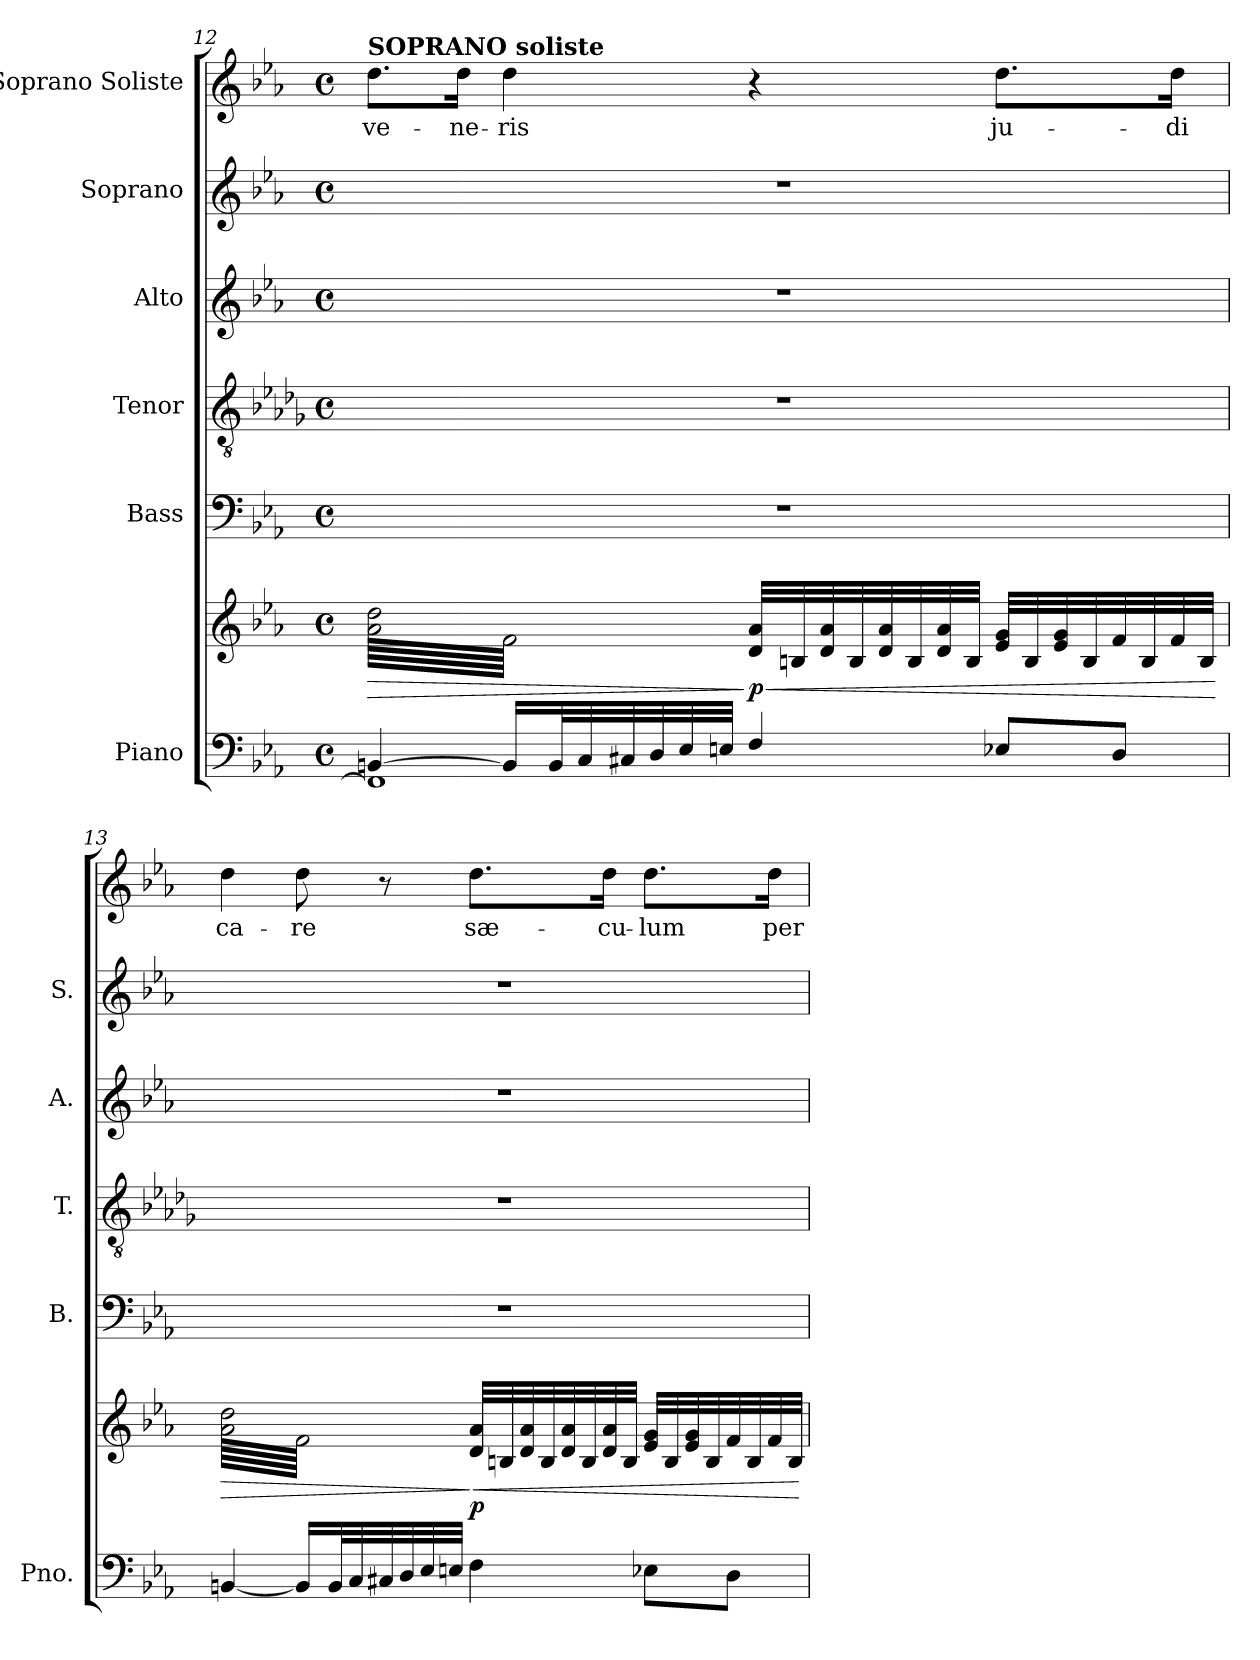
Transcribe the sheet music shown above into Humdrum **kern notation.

**kern	**kern	**dynam	**kern	**kern	**kern	**kern	**kern	**text
*part6	*part6	*part6	*part5	*part4	*part3	*part2	*part1	*part1
*staff7	*staff6	*staff6/7	*staff5	*staff4	*staff3	*staff2	*staff1	*staff1
*I"Piano	*	*	*I"Bass	*I"Tenor	*I"Alto	*I"Soprano	*I"Soprano Soliste	*
*I'Pno.	*	*	*I'B.	*I'T.	*I'A.	*I'S.	*	*
!!LO:PB:g=z
*clefF4	*clefG2	*	*clefF4	*clefGv2	*clefG2	*clefG2	*clefG2	*
*	*	*	*	*ITrd8c14	*	*	*	*
*k[b-e-a-]	*k[b-e-a-]	*	*k[b-e-a-]	*k[b-e-a-d-g-]	*k[b-e-a-]	*k[b-e-a-]	*k[b-e-a-]	*
*M4/4	*M4/4	*	*M4/4	*M4/4	*M4/4	*M4/4	*M4/4	*
*met(c)	*met(c)	*	*met(c)	*met(c)	*met(c)	*met(c)	*met(c)	*
=12	=12	=12	=12	=12	=12	=12	=12	=12
*^	*	*	*	*	*	*	*	*
!	!	!	!	!	!	!	!	!LO:TX:a:B:t=SOPRANO soliste	!
!	!	!	!LO:HP:b	!	!	!	!	!	!
*	*	*tremolo	*	*	*	*	*	*	*
[4BBn/	1FF]	64a-\ 64dd\LLLL	>	1r	1r	1r	1r	8.dd\L	ve-
.	.	64f/	.	.	.	.	.	.	.
.	.	64a-\ 64dd\	.	.	.	.	.	.	.
.	.	64f/	.	.	.	.	.	.	.
.	.	64a-\ 64dd\	.	.	.	.	.	.	.
.	.	64f/	.	.	.	.	.	.	.
.	.	64a-\ 64dd\	.	.	.	.	.	.	.
.	.	64f/	.	.	.	.	.	.	.
.	.	64a-\ 64dd\	.	.	.	.	.	.	.
.	.	64f/	.	.	.	.	.	.	.
.	.	64a-\ 64dd\	.	.	.	.	.	.	.
.	.	64f/	.	.	.	.	.	.	.
.	.	64a-\ 64dd\	.	.	.	.	.	16dd\Jk	-ne-
.	.	64f/	.	.	.	.	.	.	.
.	.	64a-\ 64dd\	.	.	.	.	.	.	.
.	.	64f/	.	.	.	.	.	.	.
16BB/LL]	.	64a-\ 64dd\	.	.	.	.	.	4dd\	-ris
.	.	64f/	.	.	.	.	.	.	.
.	.	64a-\ 64dd\	.	.	.	.	.	.	.
.	.	64f/	.	.	.	.	.	.	.
32BB/L	.	64a-\ 64dd\	.	.	.	.	.	.	.
.	.	64f/	.	.	.	.	.	.	.
32C/	.	64a-\ 64dd\	.	.	.	.	.	.	.
.	.	64f/	.	.	.	.	.	.	.
32C#X/	.	64a-\ 64dd\	.	.	.	.	.	.	.
.	.	64f/	.	.	.	.	.	.	.
32D/	.	64a-\ 64dd\	.	.	.	.	.	.	.
.	.	64f/	.	.	.	.	.	.	.
32E-/	.	64a-\ 64dd\	.	.	.	.	.	.	.
.	.	64f/	.	.	.	.	.	.	.
32En/JJJ	.	64a-\ 64dd\	.	.	.	.	.	.	.
.	.	64f/JJJJ	.	.	.	.	.	.	.
*	*	*Xtremolo	*	*	*	*	*	*	*
!	!	!	!LO:HP:n=1:b	!	!	!	!	!	!
!	!	!	!LO:DY:n=1:b	!	!	!	!	!	!
4F/	.	32d/ 32a-/LLL	] < p	.	.	.	.	4r	.
.	.	.	.	.	.	.	.	.	.
.	.	32Bn/	.	.	.	.	.	.	.
.	.	.	.	.	.	.	.	.	.
.	.	32d/ 32a-/	.	.	.	.	.	.	.
.	.	.	.	.	.	.	.	.	.
.	.	32B/	.	.	.	.	.	.	.
.	.	.	.	.	.	.	.	.	.
.	.	32d/ 32a-/	.	.	.	.	.	.	.
.	.	.	.	.	.	.	.	.	.
.	.	32B/	.	.	.	.	.	.	.
.	.	.	.	.	.	.	.	.	.
.	.	32d/ 32a-/	.	.	.	.	.	.	.
.	.	.	.	.	.	.	.	.	.
.	.	32B/JJJ	.	.	.	.	.	.	.
.	.	.	.	.	.	.	.	.	.
8E-X/L	.	32e-/ 32g/LLL	.	.	.	.	.	8.dd\L	ju-
.	.	32B/	.	.	.	.	.	.	.
.	.	32e-/ 32g/	.	.	.	.	.	.	.
.	.	32B/	.	.	.	.	.	.	.
8D/J	.	32f/	.	.	.	.	.	.	.
.	.	32B/	.	.	.	.	.	.	.
.	.	32f/	.	.	.	.	.	16dd\Jk	-di
.	.	32B/JJJ	.	.	.	.	.	.	.
*v	*v	*	*	*	*	*	*	*	*
.	.	[	.	.	.	.	.	.
=13	=13	=13	=13	=13	=13	=13	=13	=13
!	!	!LO:HP:b	!	!	!	!	!	!
*	*tremolo	*	*	*	*	*	*	*
[4BBn/	64a-\ 64dd\LLLL	>	1r	1r	1r	1r	4dd\	ca-
.	64f/	.	.	.	.	.	.	.
.	64a-\ 64dd\	.	.	.	.	.	.	.
.	64f/	.	.	.	.	.	.	.
.	64a-\ 64dd\	.	.	.	.	.	.	.
.	64f/	.	.	.	.	.	.	.
.	64a-\ 64dd\	.	.	.	.	.	.	.
.	64f/	.	.	.	.	.	.	.
.	64a-\ 64dd\	.	.	.	.	.	.	.
.	64f/	.	.	.	.	.	.	.
.	64a-\ 64dd\	.	.	.	.	.	.	.
.	64f/	.	.	.	.	.	.	.
.	64a-\ 64dd\	.	.	.	.	.	.	.
.	64f/	.	.	.	.	.	.	.
.	64a-\ 64dd\	.	.	.	.	.	.	.
.	64f/	.	.	.	.	.	.	.
16BB/LL]	64a-\ 64dd\	.	.	.	.	.	8dd\	-re
.	64f/	.	.	.	.	.	.	.
.	64a-\ 64dd\	.	.	.	.	.	.	.
.	64f/	.	.	.	.	.	.	.
32BB/L	64a-\ 64dd\	.	.	.	.	.	.	.
.	64f/	.	.	.	.	.	.	.
32C/	64a-\ 64dd\	.	.	.	.	.	.	.
.	64f/	.	.	.	.	.	.	.
32C#X/	64a-\ 64dd\	.	.	.	.	.	8r	.
.	64f/	.	.	.	.	.	.	.
32D/	64a-\ 64dd\	.	.	.	.	.	.	.
.	64f/	.	.	.	.	.	.	.
32E-/	64a-\ 64dd\	.	.	.	.	.	.	.
.	64f/	.	.	.	.	.	.	.
32En/JJJ	64a-\ 64dd\	.	.	.	.	.	.	.
.	64f/JJJJ	.	.	.	.	.	.	.
*	*Xtremolo	*	*	*	*	*	*	*
!	!	!LO:HP:n=1:b	!	!	!	!	!	!
!	!	!LO:DY:n=1:a=2	!	!	!	!	!	!
4F\	32d/ 32a-/LLL	] < p	.	.	.	.	8.dd\L	sæ-
.	.	.	.	.	.	.	.	.
.	32Bn/	.	.	.	.	.	.	.
.	.	.	.	.	.	.	.	.
.	32d/ 32a-/	.	.	.	.	.	.	.
.	.	.	.	.	.	.	.	.
.	32B/	.	.	.	.	.	.	.
.	.	.	.	.	.	.	.	.
.	32d/ 32a-/	.	.	.	.	.	.	.
.	.	.	.	.	.	.	.	.
.	32B/	.	.	.	.	.	.	.
.	.	.	.	.	.	.	.	.
.	32d/ 32a-/	.	.	.	.	.	16dd\Jk	-cu-
.	.	.	.	.	.	.	.	.
.	32B/JJJ	.	.	.	.	.	.	.
.	.	.	.	.	.	.	.	.
8E-X\L	32e-/ 32g/LLL	.	.	.	.	.	8.dd\L	-lum
.	32B/	.	.	.	.	.	.	.
.	32e-/ 32g/	.	.	.	.	.	.	.
.	32B/	.	.	.	.	.	.	.
8D\J	32f/	.	.	.	.	.	.	.
.	32B/	.	.	.	.	.	.	.
.	32f/	.	.	.	.	.	16dd\Jk	per
.	32B/JJJ	.	.	.	.	.	.	.
.	.	[	.	.	.	.	.	.
=	=	=	=	=	=	=	=	=
*-	*-	*-	*-	*-	*-	*-	*-	*-
